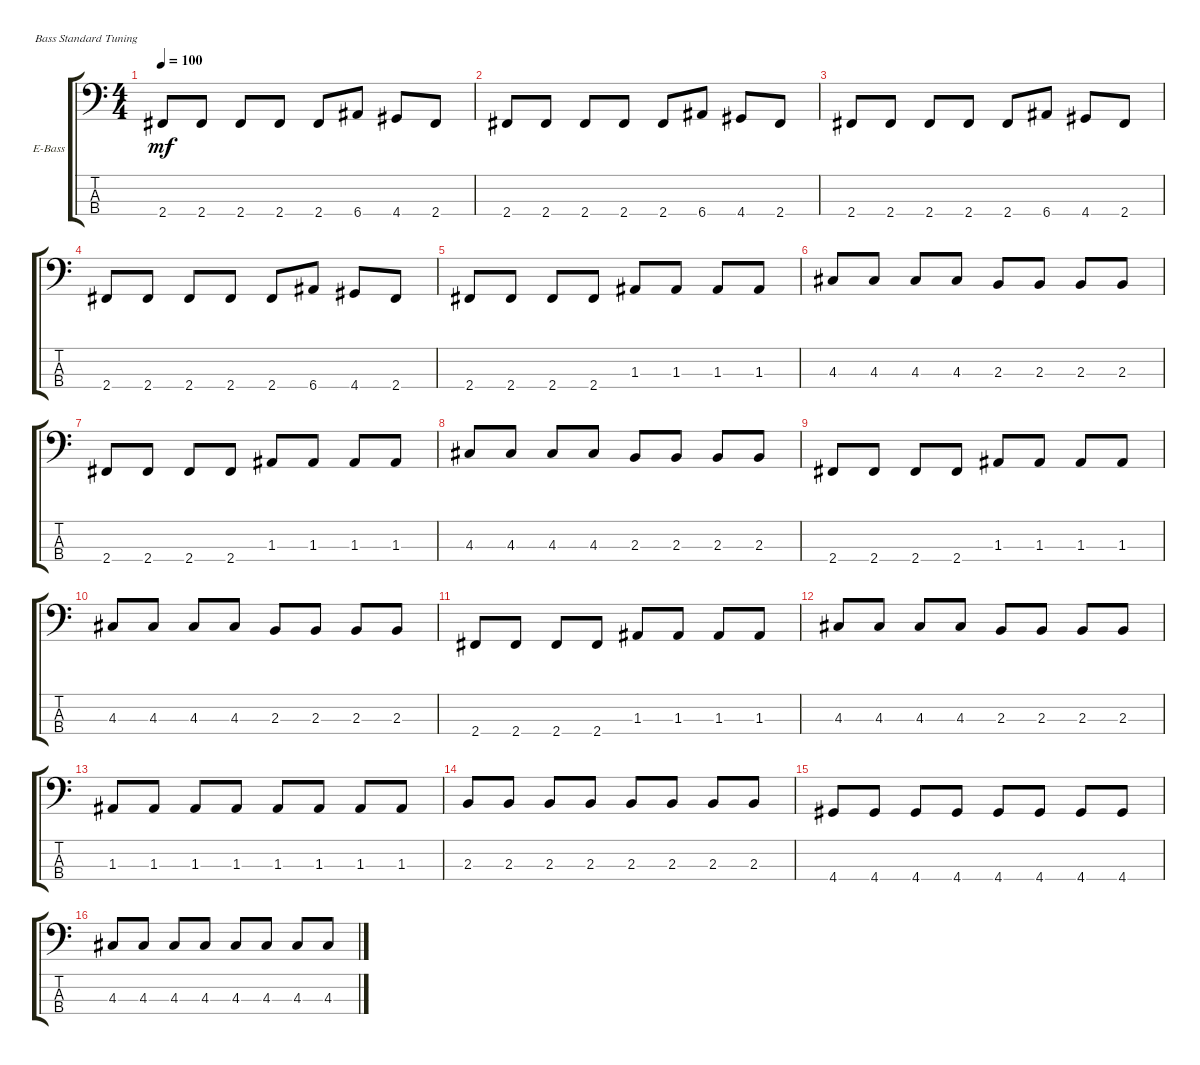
\defaultSystemsLayout 4
\bracketExtendMode groupsimilarinstruments
\firstSystemTrackNameOrientation horizontal
\otherSystemsTrackNameOrientation horizontal
\track ("Electric Bass" "E-Bass") {instrument electricbassfinger}
\staff {score tabs}
\tuning (G2 D2 A1 E1)
\ts (4 4)
\tempo 100
\clef f4
\ks c
2.4.8{dy mf instrument electricbassfinger} 2.4.8 2.4.8 2.4.8 2.4.8 6.4.8 4.4.8 2.4.8 |
2.4.8 2.4.8 2.4.8 2.4.8 2.4.8 6.4.8 4.4.8 2.4.8 |
2.4.8 2.4.8 2.4.8 2.4.8 2.4.8 6.4.8 4.4.8 2.4.8 |
2.4.8 2.4.8 2.4.8 2.4.8 2.4.8 6.4.8 4.4.8 2.4.8 |
2.4.8{lyrics (0 "") lyrics (1 "") lyrics (2 "") lyrics (3 "") lyrics (4 "")} 2.4.8{lyrics (0 "") lyrics (1 "") lyrics (2 "") lyrics (3 "") lyrics (4 "")} 2.4.8{lyrics (0 "") lyrics (1 "") lyrics (2 "") lyrics (3 "") lyrics (4 "")} 2.4.8{lyrics (0 "") lyrics (1 "") lyrics (2 "") lyrics (3 "") lyrics (4 "")} 1.3.8{lyrics (0 "") lyrics (1 "") lyrics (2 "") lyrics (3 "") lyrics (4 "")} 1.3.8{lyrics (0 "") lyrics (1 "") lyrics (2 "") lyrics (3 "") lyrics (4 "")} 1.3.8{lyrics (0 "") lyrics (1 "") lyrics (2 "") lyrics (3 "") lyrics (4 "")} 1.3.8{lyrics (0 "") lyrics (1 "") lyrics (2 "") lyrics (3 "") lyrics (4 "")} |
4.3.8{lyrics (0 "") lyrics (1 "") lyrics (2 "") lyrics (3 "") lyrics (4 "")} 4.3.8{lyrics (0 "") lyrics (1 "") lyrics (2 "") lyrics (3 "") lyrics (4 "")} 4.3.8{lyrics (0 "") lyrics (1 "") lyrics (2 "") lyrics (3 "") lyrics (4 "")} 4.3.8{lyrics (0 "") lyrics (1 "") lyrics (2 "") lyrics (3 "") lyrics (4 "")} 2.3.8{lyrics (0 "") lyrics (1 "") lyrics (2 "") lyrics (3 "") lyrics (4 "")} 2.3.8{lyrics (0 "") lyrics (1 "") lyrics (2 "") lyrics (3 "") lyrics (4 "")} 2.3.8{lyrics (0 "") lyrics (1 "") lyrics (2 "") lyrics (3 "") lyrics (4 "")} 2.3.8{lyrics (0 "") lyrics (1 "") lyrics (2 "") lyrics (3 "") lyrics (4 "")} |
2.4.8{lyrics (0 "") lyrics (1 "") lyrics (2 "") lyrics (3 "") lyrics (4 "")} 2.4.8{lyrics (0 "") lyrics (1 "") lyrics (2 "") lyrics (3 "") lyrics (4 "")} 2.4.8{lyrics (0 "") lyrics (1 "") lyrics (2 "") lyrics (3 "") lyrics (4 "")} 2.4.8{lyrics (0 "") lyrics (1 "") lyrics (2 "") lyrics (3 "") lyrics (4 "")} 1.3.8{lyrics (0 "") lyrics (1 "") lyrics (2 "") lyrics (3 "") lyrics (4 "")} 1.3.8{lyrics (0 "") lyrics (1 "") lyrics (2 "") lyrics (3 "") lyrics (4 "")} 1.3.8{lyrics (0 "") lyrics (1 "") lyrics (2 "") lyrics (3 "") lyrics (4 "")} 1.3.8{lyrics (0 "") lyrics (1 "") lyrics (2 "") lyrics (3 "") lyrics (4 "")} |
4.3.8{lyrics (0 "") lyrics (1 "") lyrics (2 "") lyrics (3 "") lyrics (4 "")} 4.3.8{lyrics (0 "") lyrics (1 "") lyrics (2 "") lyrics (3 "") lyrics (4 "")} 4.3.8{lyrics (0 "") lyrics (1 "") lyrics (2 "") lyrics (3 "") lyrics (4 "")} 4.3.8{lyrics (0 "") lyrics (1 "") lyrics (2 "") lyrics (3 "") lyrics (4 "")} 2.3.8{lyrics (0 "") lyrics (1 "") lyrics (2 "") lyrics (3 "") lyrics (4 "")} 2.3.8{lyrics (0 "") lyrics (1 "") lyrics (2 "") lyrics (3 "") lyrics (4 "")} 2.3.8{lyrics (0 "") lyrics (1 "") lyrics (2 "") lyrics (3 "") lyrics (4 "")} 2.3.8{lyrics (0 "") lyrics (1 "") lyrics (2 "") lyrics (3 "") lyrics (4 "")} |
2.4.8{lyrics (0 "") lyrics (1 "") lyrics (2 "") lyrics (3 "") lyrics (4 "")} 2.4.8{lyrics (0 "") lyrics (1 "") lyrics (2 "") lyrics (3 "") lyrics (4 "")} 2.4.8{lyrics (0 "") lyrics (1 "") lyrics (2 "") lyrics (3 "") lyrics (4 "")} 2.4.8{lyrics (0 "") lyrics (1 "") lyrics (2 "") lyrics (3 "") lyrics (4 "")} 1.3.8{lyrics (0 "") lyrics (1 "") lyrics (2 "") lyrics (3 "") lyrics (4 "")} 1.3.8{lyrics (0 "") lyrics (1 "") lyrics (2 "") lyrics (3 "") lyrics (4 "")} 1.3.8{lyrics (0 "") lyrics (1 "") lyrics (2 "") lyrics (3 "") lyrics (4 "")} 1.3.8{lyrics (0 "") lyrics (1 "") lyrics (2 "") lyrics (3 "") lyrics (4 "")} |
4.3.8{lyrics (0 "") lyrics (1 "") lyrics (2 "") lyrics (3 "") lyrics (4 "")} 4.3.8{lyrics (0 "") lyrics (1 "") lyrics (2 "") lyrics (3 "") lyrics (4 "")} 4.3.8{lyrics (0 "") lyrics (1 "") lyrics (2 "") lyrics (3 "") lyrics (4 "")} 4.3.8{lyrics (0 "") lyrics (1 "") lyrics (2 "") lyrics (3 "") lyrics (4 "")} 2.3.8{lyrics (0 "") lyrics (1 "") lyrics (2 "") lyrics (3 "") lyrics (4 "")} 2.3.8{lyrics (0 "") lyrics (1 "") lyrics (2 "") lyrics (3 "") lyrics (4 "")} 2.3.8{lyrics (0 "") lyrics (1 "") lyrics (2 "") lyrics (3 "") lyrics (4 "")} 2.3.8{lyrics (0 "") lyrics (1 "") lyrics (2 "") lyrics (3 "") lyrics (4 "")} |
2.4.8{lyrics (0 "") lyrics (1 "") lyrics (2 "") lyrics (3 "") lyrics (4 "")} 2.4.8{lyrics (0 "") lyrics (1 "") lyrics (2 "") lyrics (3 "") lyrics (4 "")} 2.4.8{lyrics (0 "") lyrics (1 "") lyrics (2 "") lyrics (3 "") lyrics (4 "")} 2.4.8 1.3.8 1.3.8 1.3.8 1.3.8 |
4.3.8 4.3.8 4.3.8 4.3.8 2.3.8 2.3.8 2.3.8 2.3.8 |
1.3.8 1.3.8 1.3.8 1.3.8 1.3.8 1.3.8 1.3.8 1.3.8 |
2.3.8 2.3.8 2.3.8 2.3.8 2.3.8 2.3.8 2.3.8 2.3.8 |
4.4.8 4.4.8 4.4.8 4.4.8 4.4.8 4.4.8 4.4.8 4.4.8 |
4.3.8 4.3.8 4.3.8 4.3.8 4.3.8 4.3.8 4.3.8 4.3.8
